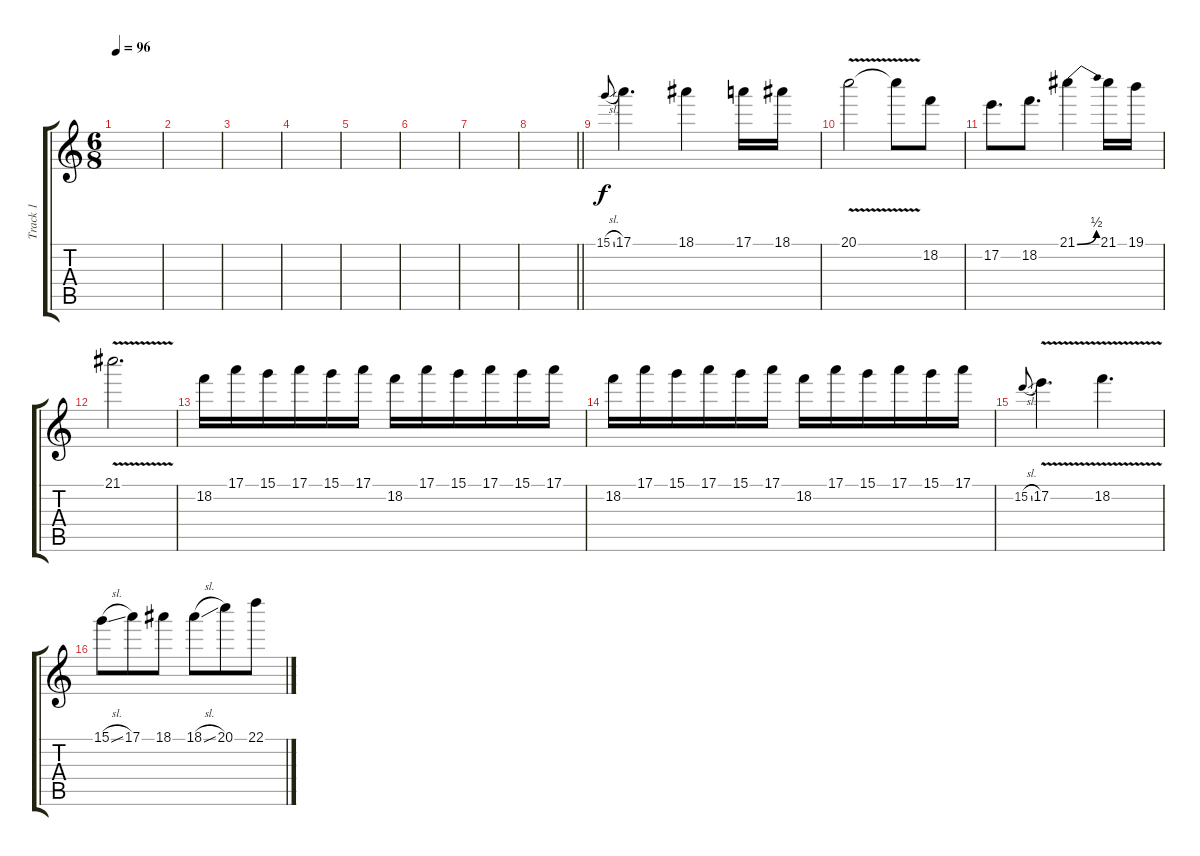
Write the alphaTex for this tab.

\track ("Track 1" "Track 1") {instrument distortionguitar}
\staff {score tabs}
\tuning (E4 B3 G3 D3 A2 D2) {hide}
\ts (6 8)
\tempo 96
\clef g2
\ks c
|
|
|
|
|
|
|
\barLineRight lightlight
|
15.1{sl}.8{gr onbeat} 17.1.4{d volume 13} 18.1.4 17.1.16 18.1.16 |
20.1{v}.2 20.1{t}.8 18.2.8 |
17.2.8{d} 18.2.8{d} 21.1{be (bend 0 0 60 2)}.4 21.1.16 19.1.16 |
21.1{v}.2{d} |
18.2.16 17.1.16 15.1.16 17.1.16 15.1.16 17.1.16 18.2.16 17.1.16 15.1.16 17.1.16 15.1.16 17.1.16 |
18.2.16 17.1.16 15.1.16 17.1.16 15.1.16 17.1.16 18.2.16 17.1.16 15.1.16 17.1.16 15.1.16 17.1.16 |
15.2{sl}.8{gr onbeat} 17.2{v}.4{d} 18.2{v}.4{d} |
15.1{sl}.8 17.1.8 18.1.8 18.1{sl}.8 20.1.8 22.1.8
